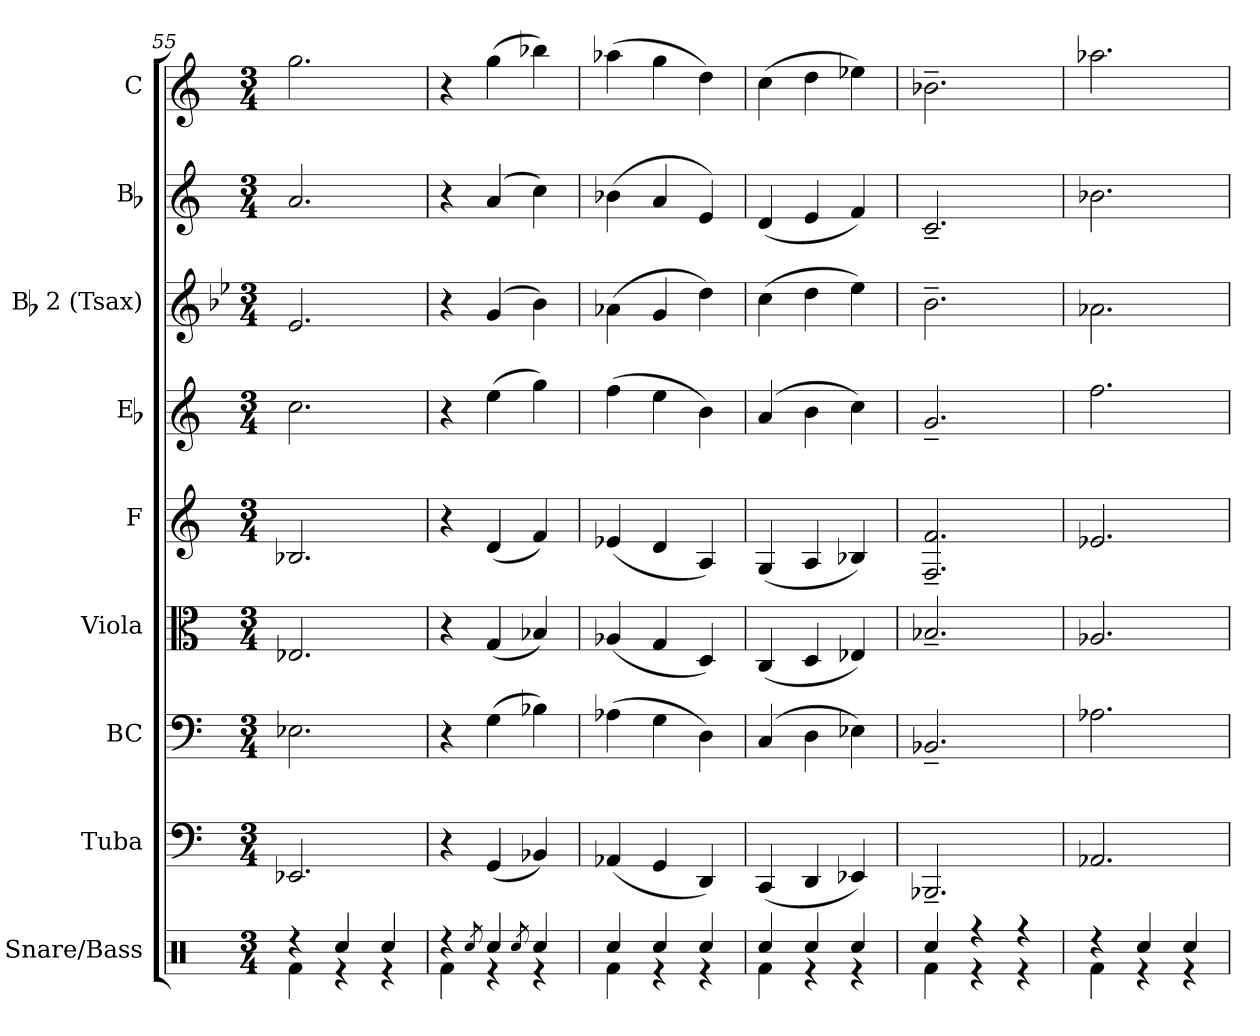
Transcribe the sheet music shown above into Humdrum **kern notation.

**kern	**kern	**kern	**kern	**kern	**kern	**kern	**kern	**kern
*part9	*part8	*part7	*part6	*part5	*part4	*part3	*part2	*part1
*staff9	*staff8	*staff7	*staff6	*staff5	*staff4	*staff3	*staff2	*staff1
*I"Snare/Bass	*I"Tuba	*I"BC	*I"Viola	*I"F	*I"Eb	*I"Bb 2 (Tsax)	*I"Bb	*I"C
*	*I'Tba.	*I'BC	*I'Vla.	*I'F	*I'Eb	*I'Bb2	*I'Bb	*I'C
*clefX	*clefF4	*clefF4	*clefC3	*clefG2	*clefG2	*clefG2	*clefG2	*clefG2
*	*	*	*	*ITrd4c7	*ITrd5c9	*ITrd8c14	*ITrd1c2	*
*k[]	*k[]	*k[]	*k[]	*k[b-]	*k[b-e-a-]	*k[b-e-]	*k[b-e-]	*k[]
*M3/4	*M3/4	*M3/4	*M3/4	*M3/4	*M3/4	*M3/4	*M3/4	*M3/4
=55	=55	=55	=55	=55	=55	=55	=55	=55
*^	*	*	*	*	*	*	*	*
4r	4Rfi\	2.EE-Xi/	2.E-Xi\	2.E-Xi/	2.E-Xi/	2.e-i\	2.E-i/	2.gi/	2.ggi\
4Rcci/	4r	.	.	.	.	.	.	.	.
4Rcci/	4r	.	.	.	.	.	.	.	.
=56	=56	=56	=56	=56	=56	=56	=56	=56	=56
4r	4Rfi\	4r	4r	4r	4r	4r	4r	4r	4r
8qRcci/	.	.	.	.	.	.	.	.	.
4Rcci/	4r	(4GGi/	(4Gi\	(4Gi/	(4Gi/	(4gi\	(4Gi/	(4gi/	(4ggi\
8qRcci/	.	.	.	.	.	.	.	.	.
4Rcci/	4r	4BB-Xi/)	4B-Xi\)	4B-Xi/)	4B-i/)	4b-i\)	4B-i\)	4b-i\)	4bb-Xi\)
=57	=57	=57	=57	=57	=57	=57	=57	=57	=57
4Rcci/	4Rfi\	(4AA-Xi/	(4A-Xi\	(4A-Xi/	(4A-Xi/	(4a-i\	(4A-Xi\	(4a-Xi\	(4aa-Xi\
4Rcci/	4r	4GGi/	4Gi\	4Gi/	4Gi/	4gi\	4Gi/	4gi/	4ggi\
4Rcci/	4r	4DDi/)	4Di\)	4Di/)	4Di/)	4di\)	4di\)	4di/)	4ddi\)
=58	=58	=58	=58	=58	=58	=58	=58	=58	=58
4Rcci/	4Rfi\	(4CCi/	(4Ci/	(4Ci/	(4Ci/	(4ci/	(4ci\	(4ci/	(4cci\
4Rcci/	4r	4DDi/	4Di\	4Di/	4Di/	4di\	4di\	4di/	4ddi\
4Rcci/	4r	4EE-Xi/)	4E-Xi\)	4E-Xi/)	4E-Xi/)	4e-i\)	4e-i\)	4e-i/)	4ee-Xi\)
=59	=59	=59	=59	=59	=59	=59	=59	=59	=59
4Rcci/	4Rfi\	2.BBB-X~i/	2.BB-X~i/	2.B-X~i/	2.BB-i/~ 2.B-i~	2.B-~i/	2.B-~i\	2.B-~i/	2.b-X~i\
4r	4r	.	.	.	.	.	.	.	.
4r	4r	.	.	.	.	.	.	.	.
=60	=60	=60	=60	=60	=60	=60	=60	=60	=60
4r	4Rfi\	2.AA-Xi/	2.A-Xi\	2.A-Xi/	2.A-Xi/	2.a-i\	2.A-Xi\	2.a-Xi\	2.aa-Xi\
4Rcci/	4r	.	.	.	.	.	.	.	.
4Rcci/	4r	.	.	.	.	.	.	.	.
*v	*v	*	*	*	*	*	*	*	*
=	=	=	=	=	=	=	=	=
*-	*-	*-	*-	*-	*-	*-	*-	*-
